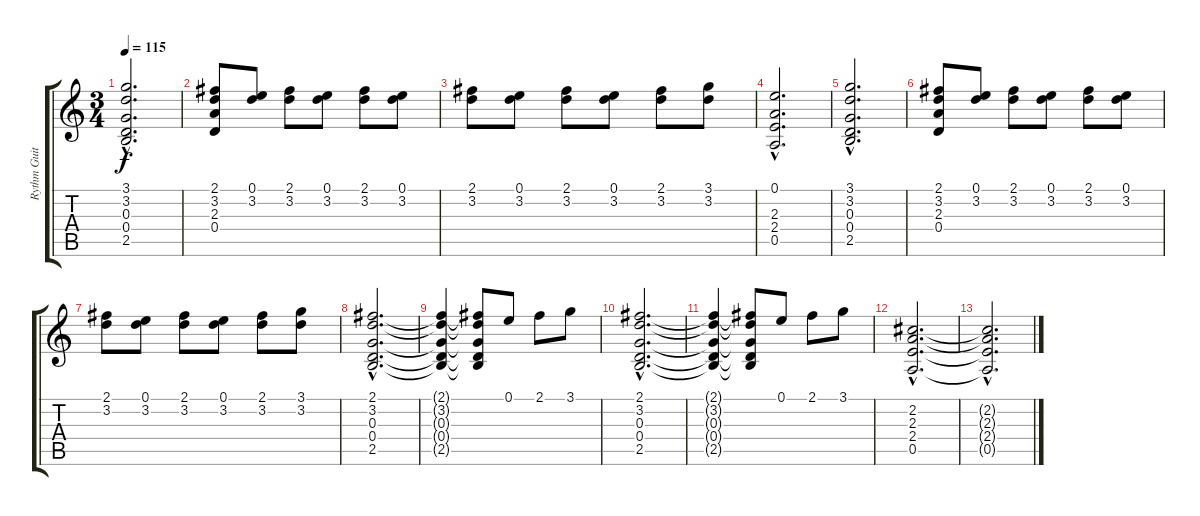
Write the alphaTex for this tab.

\track ("Rythm Guitar" "Rythm Guit") {instrument acousticguitarsteel}
\staff {score tabs}
\tuning (E4 B3 G3 D3 A2 E2) {hide}
\ts (3 4)
\tempo 115
\clef g2
\ks c
(3.1{hac} 3.2{hac} 0.3{hac} 0.4{hac} 2.5{hac}).2{d dy f} |
(2.1 3.2 2.3 0.4).8 (0.1 3.2).8 (2.1 3.2).8 (0.1 3.2).8 (2.1 3.2).8 (0.1 3.2).8 |
(2.1 3.2).8 (0.1 3.2).8 (2.1 3.2).8 (0.1 3.2).8 (2.1 3.2).8 (3.1 3.2).8 |
(0.1{hac} 2.3{hac} 2.4{hac} 0.5{hac}).2{d} |
(3.1{hac} 3.2{hac} 0.3{hac} 0.4{hac} 2.5{hac}).2{d} |
(2.1 3.2 2.3 0.4).8 (0.1 3.2).8 (2.1 3.2).8 (0.1 3.2).8 (2.1 3.2).8 (0.1 3.2).8 |
(2.1 3.2).8 (0.1 3.2).8 (2.1 3.2).8 (0.1 3.2).8 (2.1 3.2).8 (3.1 3.2).8 |
(2.1{hac} 3.2{hac} 0.3{hac} 0.4{hac} 2.5{hac}).2{d} |
(2.1{t} 3.2{t} 0.3{t} 0.4{t} 2.5{t}).4 (2.1{t} 3.2{t} 0.3{t} 0.4{t} 2.5{t}).8 0.1.8 2.1.8 3.1.8 |
(2.1{hac} 3.2{hac} 0.3{hac} 0.4{hac} 2.5{hac}).2{d} |
(2.1{t} 3.2{t} 0.3{t} 0.4{t} 2.5{t}).4 (2.1{t} 3.2{t} 0.3{t} 0.4{t} 2.5{t}).8 0.1.8 2.1.8 3.1.8 |
(2.2{hac} 2.3{hac} 2.4{hac} 0.5{hac}).2{d} |
(2.2{hac t} 2.3{hac t} 2.4{hac t} 0.5{hac t}).2{d}
